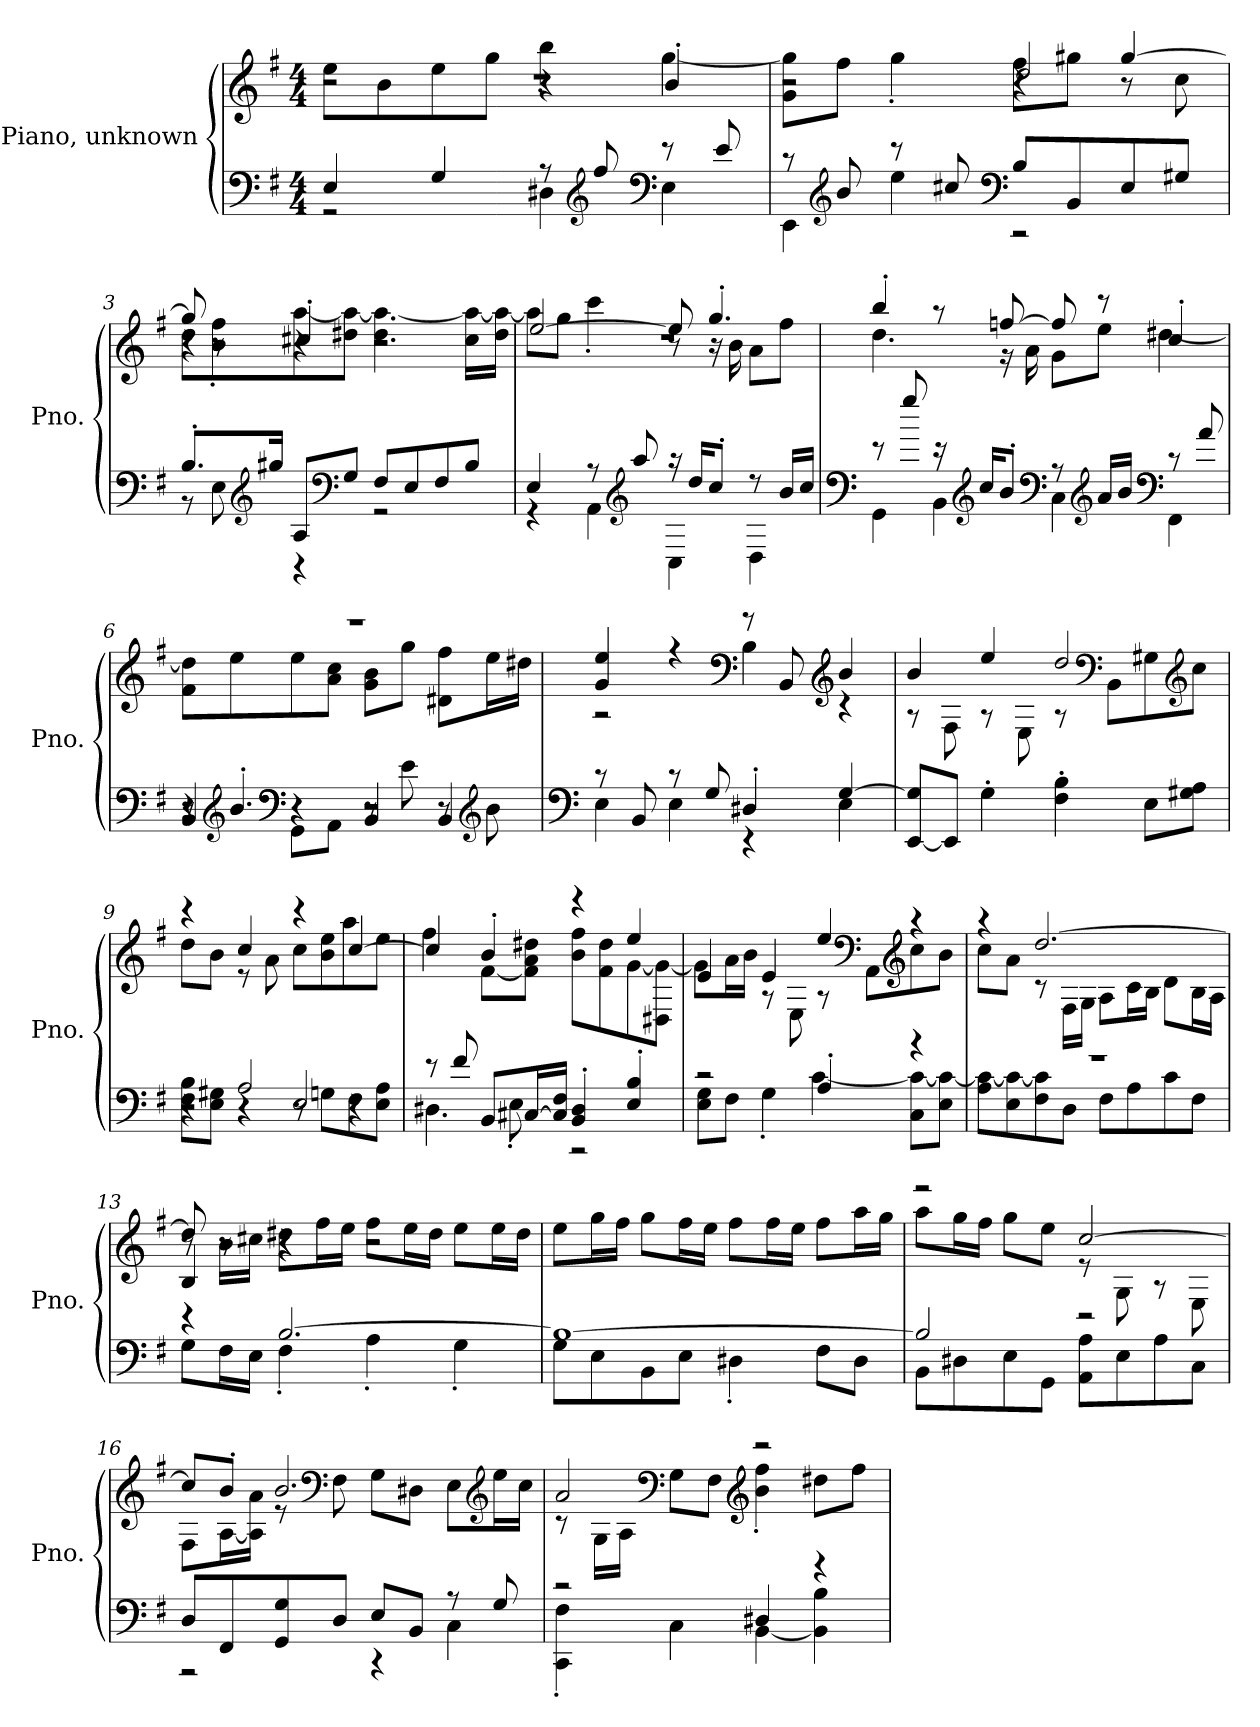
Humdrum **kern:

**kern	**kern
*part1	*part1
*staff2	*staff1
*I"Piano, unknown	*
*I'Pno.	*
*clefF4	*clefG2
*k[f#]	*k[f#]
*M4/4	*M4/4
*MM120	*MM120
=1	=1
*^	*^
*	*	*	*^
4E/	2r	1r	8ee\L	2r
.	.	.	8b\	.
4G/	.	.	8ee\	.
.	.	.	8gg\J	.
8r	4D#X\	.	4bb'\	4r
*clefG2	*	*	*	*
8ff#/	.	.	.	.
*clefF4	*	*	*	*
8r	4E\	.	[4gg\	4b'/
8e/	.	.	.	.
=2	=2	=2	=2	=2
8r	4EE\	2r	8g\ 8gg\]L	2r
*clefG2	*	*	*	*
8b/	.	.	8ff#\J	.
8r	4ee\	.	4gg'\	.
8cc#X/	.	.	.	.
*clefF4	*	*	*	*
8B/L	2r	4r	8ff#\L	2dd/
8BB/	.	.	8gg#X\J	.
8E/	.	[4gg#/	8r	.
8G#X/J	.	.	8cc\	.
!!LO:LB:g=z	!!	!!
=3	=3	=3	=3	=3
8.B'/L	8r	8gg#/]	8dd\L	4r
.	8E\	8r	8b\' 8ff#\'	.
*clefG2	*	*	*	*
16gg#X/Jk	.	.	.	.
8A/L	4r	4r	[8aa\	4cc#X'/
*clefF4	*	*	*	*
8G/J	.	.	8dd#X\ 8aa\_J	.
8F#/L	2r	2r	4.dd#\ 4.aa\_	2r
8E/	.	.	.	.
8F#/	.	.	.	.
8B/J	.	.	16cc#\ 16aa\_LL	.
.	.	.	16dd#\ 16aa\_JJ	.
=4	=4	=4	=4	=4
4E/	4r	1r	8aa\L]	[2ee/
.	.	.	8gg\J	.
8r	4AA\	.	4ccc'\	.
*clefG2	*	*	*	*
8aa/	.	.	.	.
16r	4C\	.	8r	8ee/]
16dd/KL	.	.	.	.
8cc'/J	.	.	16r	4.gg'/
.	.	.	16b\	.
8r	4D\	.	8a\L	.
16b/LL	.	.	8ff#\J	.
16cc/JJ	.	.	.	.
*	*	*v	*v	*v
!!LO:LB:g=z
=5	=5	=5
*clefF4	*	*
*	*	*^
8r	4GG\	4bb'/	4.dd\
8gg/	.	.	.
16r	4BB\	8r	.
*clefG2	*	*	*
16cc/KL	.	.	.
8b'/J	.	[8ffn/	16r
.	.	.	16a\
*clefF4	*	*	*
8r	4C\	8ff/]	8g\L
*clefG2	*	*	*
16a/LL	.	8r	8ee\J
16b/JJ	.	.	.
*clefF4	*	*	*
8r	4FF#\	4cc'/	[4dd#X\
8a/	.	.	.
=6	=6	=6	=6
*	*^	*	*
8r	4r	4BB/	1r	8f#\ 8dd#\]L
*clefG2	*	*	*	*
4.b'/	.	.	.	8ee\
*clefF4	*	*	*	*
.	8GG\L	4r	.	8ee\
.	8AA\J	.	.	8a\ 8cc\J
2r	8r	4BB/	.	8g\ 8b\L
.	8e\	.	.	8gg\J
.	8r	4BB/	.	8d#X\ 8ff#\L
*clefG2	*	*	*	*
.	8b\	.	.	16ee\L
.	.	.	.	16dd#X\JJ
*v	*v	*v	*	*
!!LO:LB:g=z	!!
=7	=7	=7
*clefF4	*	*
*^	*	*
8r	4E\	4g/ 4ee/	2r
8BB/	.	.	.
8r	4E\	4r	.
8G/	.	.	.
*	*	*clefF4	*
4D#X'/	4r	8r	4B\
.	.	8BB/	.
*	*	*clefG2	*
[4G/	4E\	4b/	4r
*v	*v	*	*
=8	=8	=8
[8EE/ 8G/]L	4b/	8r
8EE/J]	.	8F#\
4G'\	4ee/	8r
.	.	8E\
4F#\' 4B\'	2dd/	8r
*	*clefF4	*
.	.	8BB\L
8E\L	.	8G#X\
*	*clefG2	*
8G#X\ 8A\J	.	8cc\J
=9	=9	=9
*^	*	*
*	*^	*	*
4r	8F#\ 8B\L	2r	4r	8dd\L
.	8E\ 8G#X\J	.	.	8b\J
2A/	4r	.	4cc/	8r
.	.	.	.	8a\
.	8r	2E/	4r	8cc\L
.	8Gn\L	.	.	8b\ 8ee\
4r	8F#\	.	[4cc/	8aa\
.	8E\ 8A\J	.	.	8ee\J
*	*v	*v	*	*
!!LO:LB:g=z	!!
=10	=10	=10	=10
8r	4.D#X\	4cc/]	4ff#\
8f#/	.	.	.
8BB/L	.	4b'/	[8f#\L
[16C#X/L	8E'\	.	8f#\] 8a\ 8dd#X\J
16C#/] 16F#/JJ	.	.	.
4BB/' 4D#/'	2r	4r	8b\ 8ff#\L
.	.	.	8f#\ 8dd#\
4E/' 4B/'	.	4ee/	[8g\
.	.	.	8D#X\ 8g\_J
=11	=11	=11	=11
2r	8E\ 8G\L	4e/	8g\L]
.	8F#\J	.	16a\L
.	.	.	16b\JJ
.	4G'\	4e/	8r
.	.	.	8E\
4A'/	[4c\	4ee/	8r
*	*	*clefF4	*
.	.	.	8AA\L
*	*	*clefG2	*
4r	8C\ 8c\_L	4r	8cc\
.	8E\ 8c\_J	.	8b\J
=12	=12	=12	=12
1r	8A\ 8c\_L	4r	8cc\L
.	8E\ 8c\_	.	8a\J
.	8F#\ 8c\]	[2.dd/	8r
.	8D\J	.	16F#\LL
.	.	.	16G\JJ
.	8F#\L	.	8A\L
.	8A\	.	16c\L
.	.	.	16B\JJ
.	8c\	.	8d\L
.	8F#\J	.	16B\L
.	.	.	16A\JJ
!!LO:LB:g=z
=13	=13	=13	=13
*	*	*	*^
4r	8G\L	8dd/]	8r	4B/
.	16F#\L	8r	16b\LL	.
.	16E\JJ	.	16cc#X\JJ	.
[2.B/	4F#'\	4r	8dd#X\L	4r
.	.	.	16ff#\L	.
.	.	.	16ee\JJ	.
.	4A'\	2r	8ff#\L	2r
.	.	.	16ee\L	.
.	.	.	16dd#\JJ	.
.	4G'\	.	8ee\L	.
.	.	.	16ee\L	.
.	.	.	16dd#\JJ	.
*	*	*v	*v	*v
=14	=14	=14
1B_	8G\L	8ee\L
.	8E\	16gg\L
.	.	16ff#\JJ
.	8BB\	8gg\L
.	8E\J	16ff#\L
.	.	16ee\JJ
.	4D#X'\	8ff#\L
.	.	16ff#\L
.	.	16ee\JJ
.	8F#\L	8ff#\L
.	8D#\J	16aa\L
.	.	16gg\JJ
=15	=15	=15
*	*	*^
2B/]	8BB\L	2r	8aa\L
.	8D#X\	.	16gg\L
.	.	.	16ff#\JJ
.	8E\	.	8gg\L
.	8GG\J	.	8ee\J
2r	8AA\ 8A\L	[2cc/	8r
.	8E\	.	8G\
.	8A\	.	8r
.	8C\J	.	8E\
!!LO:PB:g=z	!!
=16	=16	=16	=16
8D/L	2r	8cc/L]	8F#\L
8FF#/	.	8b'/J	[16A\L
.	.	.	16A\] 16a\JJ
8GG/ 8G/	.	2.b/	8r
*	*	*clefF4	*
8D/J	.	.	8F#\
8E/L	4r	.	8G\L
8BB/J	.	.	8D#X\J
8r	4C\	.	8E\L
*	*	*clefG2	*
8G/	.	.	16ee\L
.	.	.	16cc\JJ
=17	=17	=17	=17
2r	4CC\' 4F#\'	2a/	8r
.	.	.	16G\LL
.	.	.	16A\JJ
*	*	*clefF4	*
.	4C\	.	8G\L
.	.	.	8F#\J
*	*	*clefG2	*
4D#X/	[4BB\	2r	4b\' 4ff#\'
4r	4BB\] 4B\	.	8dd#X\L
.	.	.	8ff#\J
*v	*v	*	*
*	*v	*v
=	=
*-	*-
